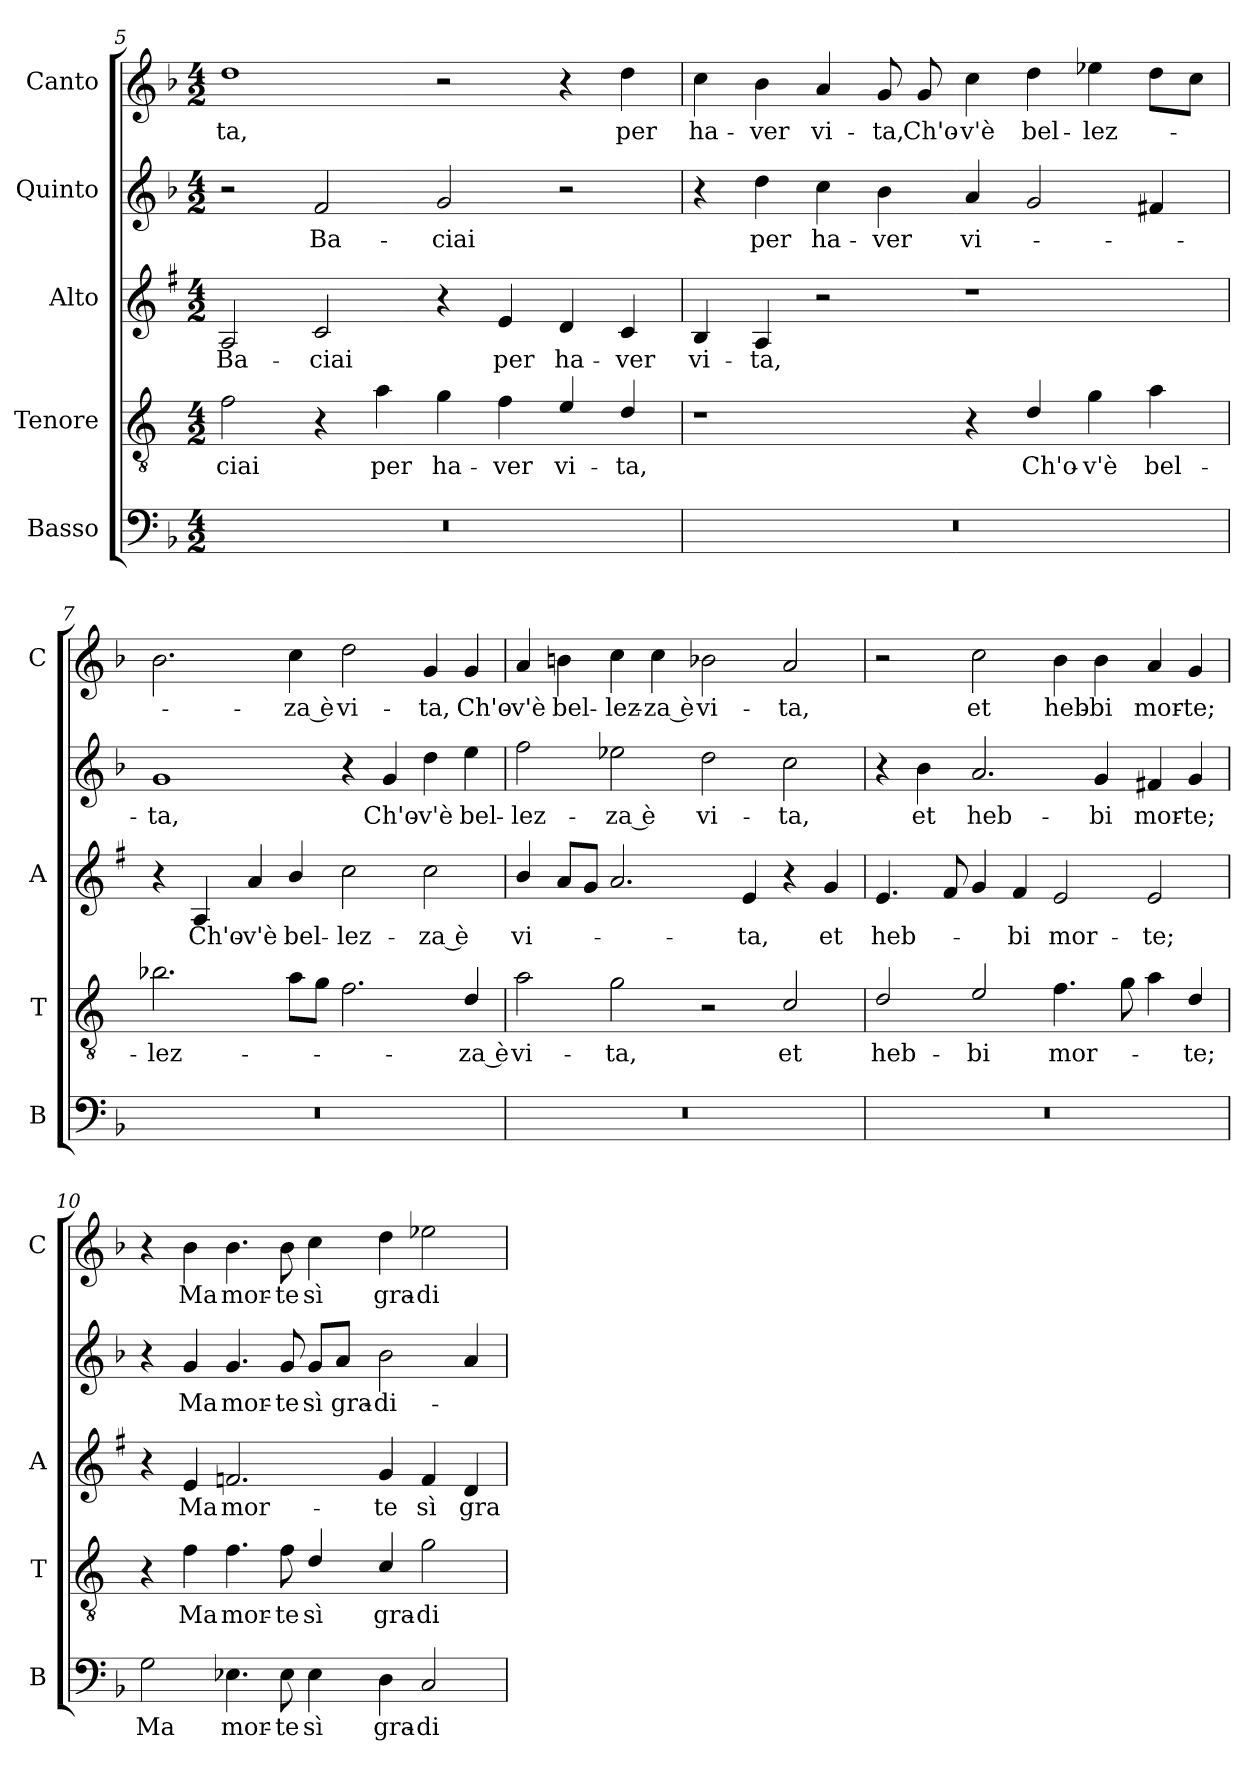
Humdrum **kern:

**kern	**text	**kern	**text	**kern	**text	**kern	**text	**kern	**text
*part5	*part5	*part4	*part4	*part3	*part3	*part2	*part2	*part1	*part1
*staff5	*staff5	*staff4	*staff4	*staff3	*staff3	*staff2	*staff2	*staff1	*staff1
*I"Basso	*	*I"Tenore	*	*I"Alto	*	*I"Quinto	*	*I"Canto	*
*I'B	*	*I'T	*	*I'A	*	*	*	*I'C	*
*clefF4	*	*clefGv2	*	*clefG2	*	*clefG2	*	*clefG2	*
*	*	*ITrd4c7	*	*ITrd1c2	*	*	*	*	*
*k[b-]	*	*k[b-]	*	*k[b-]	*	*k[b-]	*	*k[b-]	*
*F:	*	*F:	*	*F:	*	*F:	*	*F:	*
*M4/2	*	*M4/2	*	*M4/2	*	*M4/2	*	*M4/2	*
=5	=5	=5	=5	=5	=5	=5	=5	=5	=5
!	!	!	!LO:LY:b	!	!LO:LY:b	!	!	!	!LO:LY:b
0r	.	2B-\	-ciai	2G/	Ba-	2r	.	1dd	-ta,
!	!	!	!	!	!LO:LY:b	!	!LO:LY:b	!	!
.	.	4r	.	2B-/	-ciai	2f/	Ba-	.	.
!	!	!	!LO:LY:b	!	!	!	!	!	!
.	.	4d\	per	.	.	.	.	.	.
!	!	!	!LO:LY:b	!	!	!	!LO:LY:b	!	!
.	.	4c\	ha-	4r	.	2g/	-ciai	2r	.
!	!	!	!LO:LY:b	!	!LO:LY:b	!	!	!	!
.	.	4B-\	-ver	4d/	per	.	.	.	.
!	!	!	!LO:LY:b	!	!LO:LY:b	!	!	!	!
.	.	4A/	vi-	4c/	ha-	2r	.	4r	.
!	!	!	!LO:LY:b	!	!LO:LY:b	!	!	!	!LO:LY:b
.	.	4G/	-ta,	4B-/	-ver	.	.	4dd\	per
=6	=6	=6	=6	=6	=6	=6	=6	=6	=6
!	!	!	!	!	!LO:LY:b	!	!	!	!LO:LY:b
0r	.	1r	.	4A/	vi-	4r	.	4cc\	ha-
!	!	!	!	!	!LO:LY:b	!	!LO:LY:b	!	!LO:LY:b
.	.	.	.	4G/	-ta,	4dd\	per	4b-\	-ver
!	!	!	!	!	!	!	!LO:LY:b	!	!LO:LY:b
.	.	.	.	2r	.	4cc\	ha-	4a/	vi-
!	!	!	!	!	!	!	!LO:LY:b	!	!LO:LY:b
.	.	.	.	.	.	4b-\	-ver	8g/	-ta,
!	!	!	!	!	!	!	!	!	!LO:LY:b
.	.	.	.	.	.	.	.	8g/	Ch'o-
!	!	!	!	!	!	!	!LO:LY:b	!	!LO:LY:b
.	.	4r	.	1r	.	4a/	vi-	4cc\	-v'è
!	!	!	!LO:LY:b	!	!	!	!	!	!LO:LY:b
.	.	4G/	Ch'o-	.	.	2g/	.	4dd\	bel-
!	!	!	!LO:LY:b	!	!	!	!	!	!LO:LY:b
.	.	4c\	-v'è	.	.	.	.	4ee-X\	-lez-
!	!	!	!LO:LY:b	!	!	!	!	!	!
.	.	4d\	bel-	.	.	4f#X/	.	8dd\L	.
.	.	.	.	.	.	.	.	8cc\J	.
!!LO:PB:g=z
=7	=7	=7	=7	=7	=7	=7	=7	=7	=7
!	!	!	!LO:LY:b	!	!	!	!LO:LY:b	!	!
0r	.	2.e-X\	-lez-	4r	.	1g	-ta,	2.b-\	.
!	!	!	!	!	!LO:LY:b	!	!	!	!
.	.	.	.	4G/	Ch'o-	.	.	.	.
!	!	!	!	!	!LO:LY:b	!	!	!	!
.	.	.	.	4g/	-v'è	.	.	.	.
!	!	!	!	!	!LO:LY:b	!	!	!	!LO:LY:b
.	.	8d\L	.	4a/	bel-	.	.	4cc\	-za è
.	.	8c\J	.	.	.	.	.	.	.
!	!	!	!	!	!LO:LY:b	!	!	!	!LO:LY:b
.	.	2.B-\	.	2b-\	-lez-	4r	.	2dd\	vi-
!	!	!	!	!	!	!	!LO:LY:b	!	!
.	.	.	.	.	.	4g/	Ch'o-	.	.
!	!	!	!	!	!LO:LY:b	!	!LO:LY:b	!	!LO:LY:b
.	.	.	.	2b-\	-za è	4dd\	-v'è	4g/	-ta,
!	!	!	!LO:LY:b	!	!	!	!LO:LY:b	!	!LO:LY:b
.	.	4G/	-za è	.	.	4ee\	bel-	4g/	Ch'o-
=8	=8	=8	=8	=8	=8	=8	=8	=8	=8
!	!	!	!LO:LY:b	!	!LO:LY:b	!	!LO:LY:b	!	!LO:LY:b
0r	.	2d\	vi-	4a/	vi-	2ff\	-lez-	4a/	-v'è
!	!	!	!	!	!	!	!	!	!LO:LY:b
.	.	.	.	8g/L	.	.	.	4bn\	bel-
.	.	.	.	8f/J	.	.	.	.	.
!	!	!	!LO:LY:b	!	!	!	!LO:LY:b	!	!LO:LY:b
.	.	2c\	-ta,	2.g/	.	2ee-X\	-za è	4cc\	-lez-
!	!	!	!	!	!	!	!	!	!LO:LY:b
.	.	.	.	.	.	.	.	4cc\	-za è
!	!	!	!	!	!	!	!LO:LY:b	!	!LO:LY:b
.	.	2r	.	.	.	2dd\	vi-	2b-X\	vi-
!	!	!	!	!	!LO:LY:b	!	!	!	!
.	.	.	.	4d/	-ta,	.	.	.	.
!	!	!	!LO:LY:b	!	!	!	!LO:LY:b	!	!LO:LY:b
.	.	2F/	et	4r	.	2cc\	-ta,	2a/	-ta,
!	!	!	!	!	!LO:LY:b	!	!	!	!
.	.	.	.	4f/	et	.	.	.	.
=9	=9	=9	=9	=9	=9	=9	=9	=9	=9
!	!	!	!LO:LY:b	!	!LO:LY:b	!	!	!	!
0r	.	2G/	heb-	4.d/	heb-	4r	.	2r	.
!	!	!	!	!	!	!	!LO:LY:b	!	!
.	.	.	.	.	.	4b-\	et	.	.
.	.	.	.	8e/	.	.	.	.	.
!	!	!	!LO:LY:b	!	!	!	!LO:LY:b	!	!LO:LY:b
.	.	2A/	-bi	4f/	.	2.a/	heb-	2cc\	et
!	!	!	!	!	!LO:LY:b	!	!	!	!
.	.	.	.	4e/	-bi	.	.	.	.
!	!	!	!LO:LY:b	!	!LO:LY:b	!	!	!	!LO:LY:b
.	.	4.B-\	mor-	2d/	mor-	.	.	4b-\	heb-
!	!	!	!	!	!	!	!LO:LY:b	!	!LO:LY:b
.	.	.	.	.	.	4g/	-bi	4b-\	-bi
.	.	8c\	.	.	.	.	.	.	.
!	!	!	!	!	!LO:LY:b	!	!LO:LY:b	!	!LO:LY:b
.	.	4d\	.	2d/	-te;	4f#X/	mor-	4a/	mor-
!	!	!	!LO:LY:b	!	!	!	!LO:LY:b	!	!LO:LY:b
.	.	4G/	-te;	.	.	4g/	-te;	4g/	-te;
!!LO:LB:g=z
=10	=10	=10	=10	=10	=10	=10	=10	=10	=10
!	!LO:LY:b	!	!	!	!	!	!	!	!
2G\	Ma	4r	.	4r	.	4r	.	4r	.
!	!	!	!LO:LY:b	!	!LO:LY:b	!	!LO:LY:b	!	!LO:LY:b
.	.	4B-\	Ma	4d/	Ma	4g/	Ma	4b-\	Ma
!	!LO:LY:b	!	!LO:LY:b	!	!LO:LY:b	!	!LO:LY:b	!	!LO:LY:b
4.E-X\	mor-	4.B-\	mor-	2.e-X/	mor-	4.g/	mor-	4.b-\	mor-
!	!LO:LY:b	!	!LO:LY:b	!	!	!	!LO:LY:b	!	!LO:LY:b
8E-\	-te	8B-\	-te	.	.	8g/	-te	8b-\	-te
!	!LO:LY:b	!	!LO:LY:b	!	!	!	!LO:LY:b	!	!LO:LY:b
4E-\	sì	4G/	sì	.	.	8g/L	sì	4cc\	sì
!	!	!	!	!	!	!	!LO:LY:b	!	!
.	.	.	.	.	.	8a/J	gra-	.	.
!	!LO:LY:b	!	!LO:LY:b	!	!LO:LY:b	!	!LO:LY:b	!	!LO:LY:b
4D\	gra-	4F/	gra-	4f/	-te	2b-\	-di-	4dd\	gra-
!	!LO:LY:b	!	!LO:LY:b	!	!LO:LY:b	!	!	!	!LO:LY:b
2C/	-di-	2c\	-di-	4e-/	sì	.	.	2ee-X\	-di-
!	!	!	!	!	!LO:LY:b	!	!	!	!
.	.	.	.	4c/	gra-	4a/	.	.	.
=	=	=	=	=	=	=	=	=	=
*-	*-	*-	*-	*-	*-	*-	*-	*-	*-
